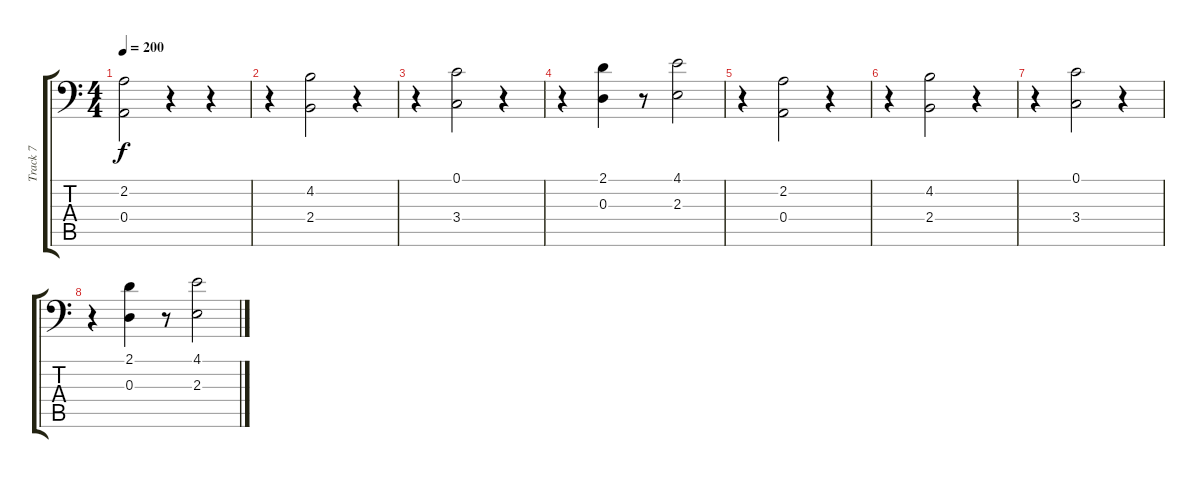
\track ("Track 7" "Track 7") {instrument acousticbass}
\staff {score tabs}
\tuning (C3 G2 D2 A1 E1 B0) {hide}
\ts (4 4)
\tempo 200
\clef f4
\ks c
(2.2 0.4).2{dy f} r.4 r.4 |
r.4 (4.2 2.4).2 r.4 |
r.4 (0.1 3.4).2 r.4 |
r.4 (2.1 0.3).4 r.8 (4.1 2.3).2 |
r.4 (2.2 0.4).2 r.4 |
r.4 (4.2 2.4).2 r.4 |
r.4 (0.1 3.4).2 r.4 |
r.4 (2.1 0.3).4 r.8 (4.1 2.3).2
